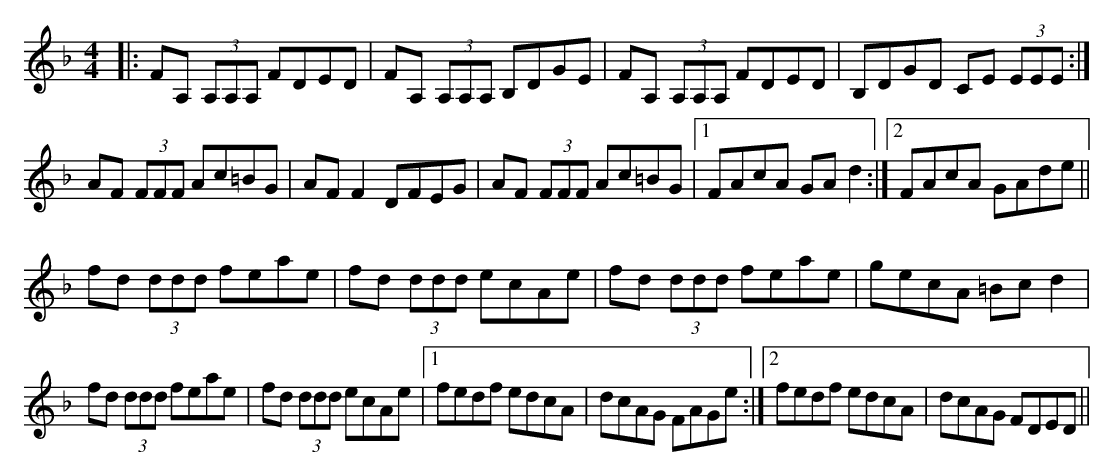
X:1
M:4/4
K:Dmin
|:FA, (3A,A,A, FDED|FA, (3A,A,A, B,DGE|FA, (3A,A,A, FDED|B,DGD CE (3EEE:|
AF (3FFF Ac=BG|AF F2 DFEG|AF (3FFF Ac=BG|1 FAcA GA d2:|2 FAcA GAde||
fd (3ddd feae|fd (3ddd ecAe|fd (3ddd feae|gecA =Bc d2|
fd (3ddd feae|fd (3ddd ecAe|1 fedf edcA|dcAG FAGe:|2 fedf edcA|dcAG FDED||
